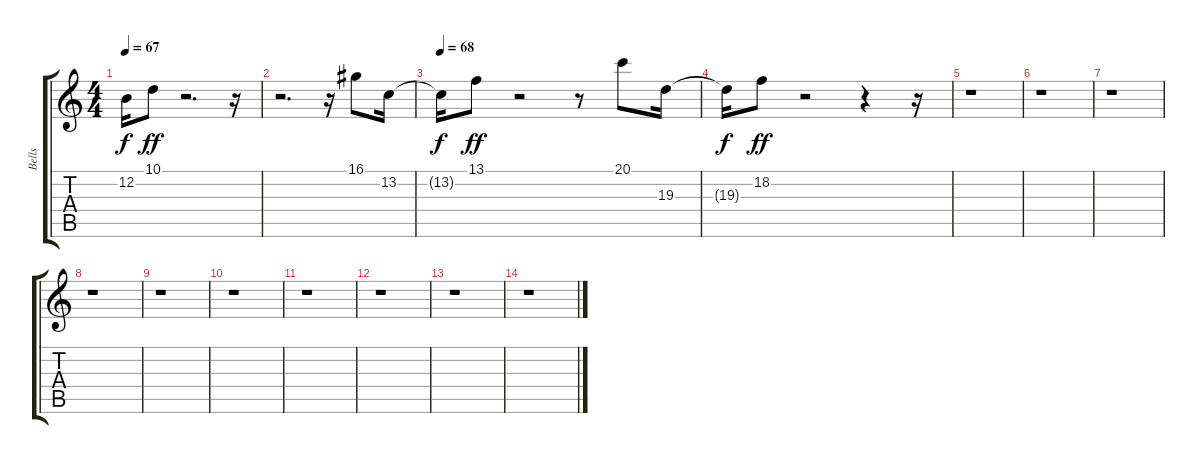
\track ("Bells" "Bells") {instrument vibraphone}
\staff {score tabs}
\tuning (E4 B3 G3 D3 A2 E2) {hide}
\ts (4 4)
\tempo 67
\clef g2
\ks c
12.2{t}.16{dy f} 10.1.8{dy ff} r.2{d} r.16 |
r.2{d} r.16 16.1.8 13.2.16 |
\tempo 68
13.2{t}.16{dy f} 13.1.8{dy ff} r.2 r.8 20.1.8 19.3.16 |
19.3{t}.16{dy f} 18.2.8{dy ff} r.2 r.4 r.16 |
r.1 |
r.1 |
r.1 |
r.1 |
r.1 |
r.1 |
r.1 |
r.1 |
r.1 |
r.1
